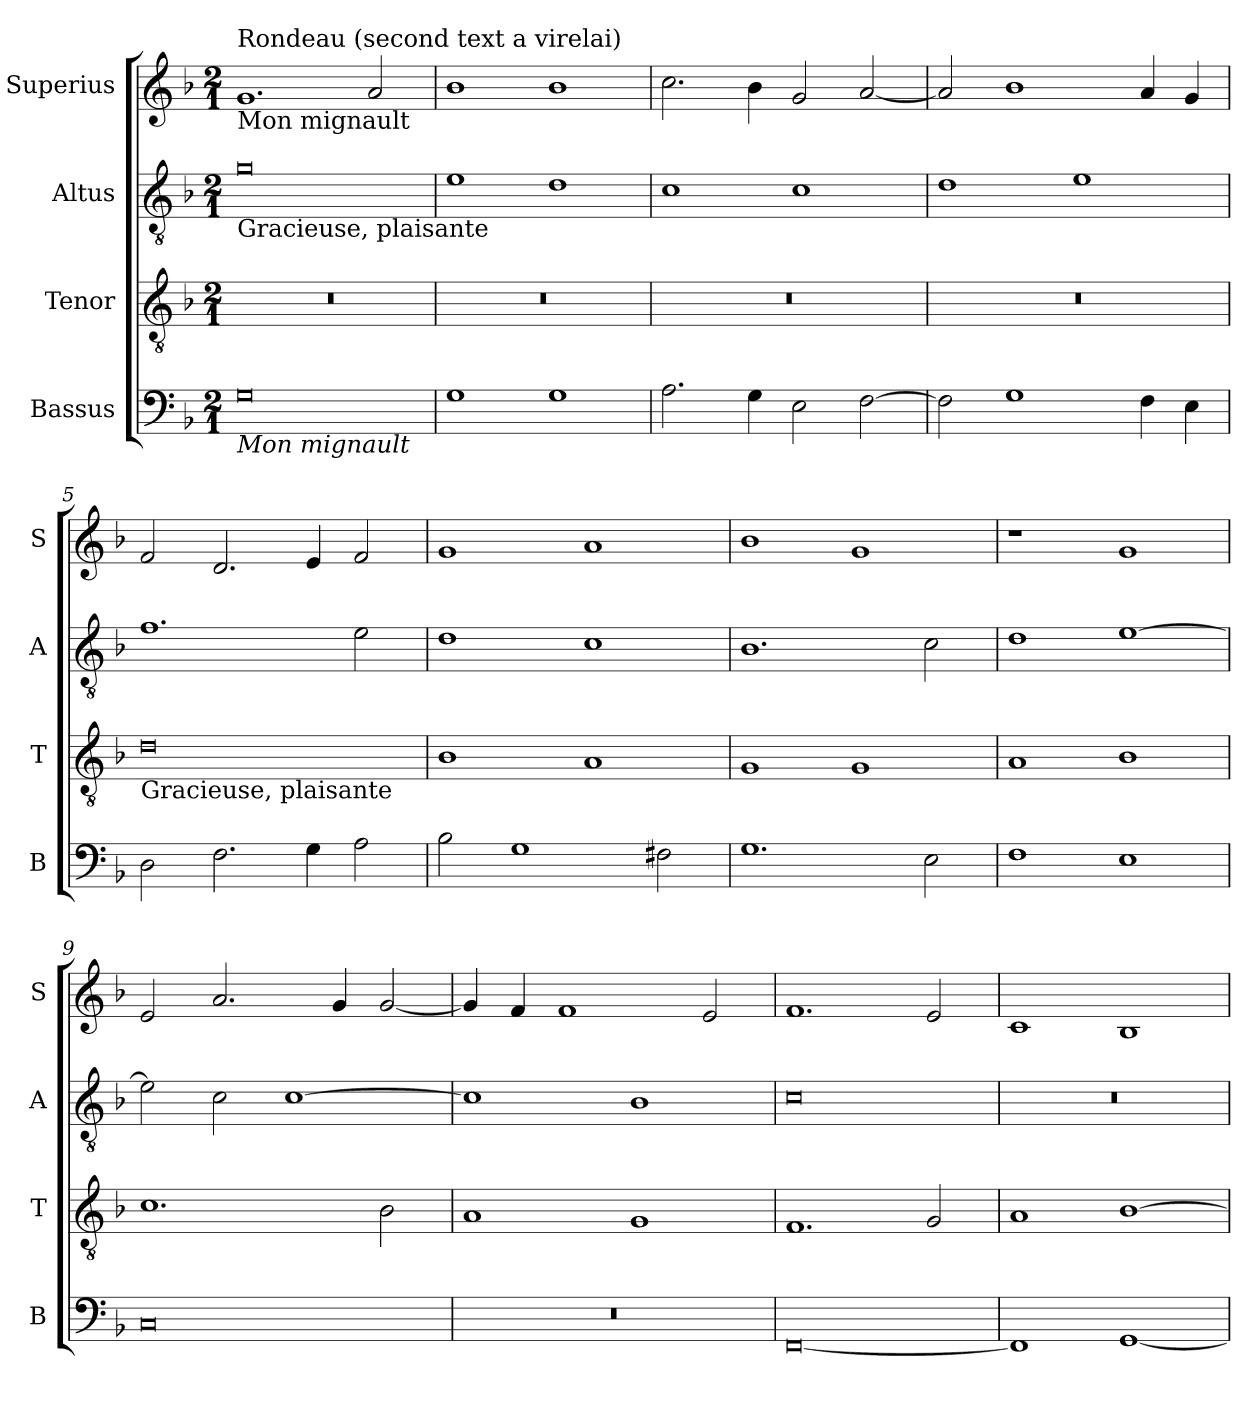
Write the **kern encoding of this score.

**kern	**kern	**kern	**kern
*part4	*part3	*part2	*part1
*staff4	*staff3	*staff2	*staff1
*I"Bassus	*I"Tenor	*I"Altus	*I"Superius
*I'B	*I'T	*I'A	*I'S
*clefF4	*clefGv2	*clefGv2	*clefG2
*k[b-]	*k[b-]	*k[b-]	*k[b-]
*M2/1	*M2/1	*M2/1	*M2/1
=1	=1	=1	=1
!	!	!	!LO:TX:b:t=Mon mignault
!	!	!	!LO:TX:a:t=Rondeau (second text a virelai)
!	!	!LO:TX:b:t=Gracieuse, plaisante	!
!LO:TX:b:i:t=Mon mignault	!	!	!
0G	0r	0g	1.g
.	.	.	2a/
=2	=2	=2	=2
1G	0r	1e	1b-
1G	.	1d	1b-
=3	=3	=3	=3
2.A\	0r	1c	2.cc\
4G\	.	.	4b-\
2E\	.	1c	2g/
[2F\	.	.	[2a/
=4	=4	=4	=4
2F\]	0r	1d	2a/]
1G	.	.	1b-
.	.	1e	.
4F\	.	.	4a/
4E\	.	.	4g/
=5	=5	=5	=5
!	!LO:TX:b:t=Gracieuse, plaisante	!	!
2D\	0d	1.f	2f/
2.F\	.	.	2.d/
4G\	.	.	4e/
2A\	.	2e\	2f/
=6	=6	=6	=6
2B-\	1B-	1d	1g
1G	.	.	.
.	1A	1c	1a
2F#X\	.	.	.
=7	=7	=7	=7
1.G	1G	1.B-	1b-
.	1G	.	1g
2E\	.	2c\	.
=8	=8	=8	=8
1F	1A	1d	1r
1E	1B-	[1e	1g
=9	=9	=9	=9
0C	1.c	2e\]	2e/
.	.	2c\	2.a/
.	.	[1c	.
.	.	.	4g/
.	2B-\	.	[2g/
=10	=10	=10	=10
0r	1A	1c]	4g/]
.	.	.	4f/
.	.	.	1f
.	1G	1B-	.
.	.	.	2e/
=11	=11	=11	=11
[0FF	1.F	0c	1.f
.	2G/	.	2e/
=12	=12	=12	=12
1FF]	1A	0r	1c
[1GG	[1B-	.	1B-
=	=	=	=
*-	*-	*-	*-
